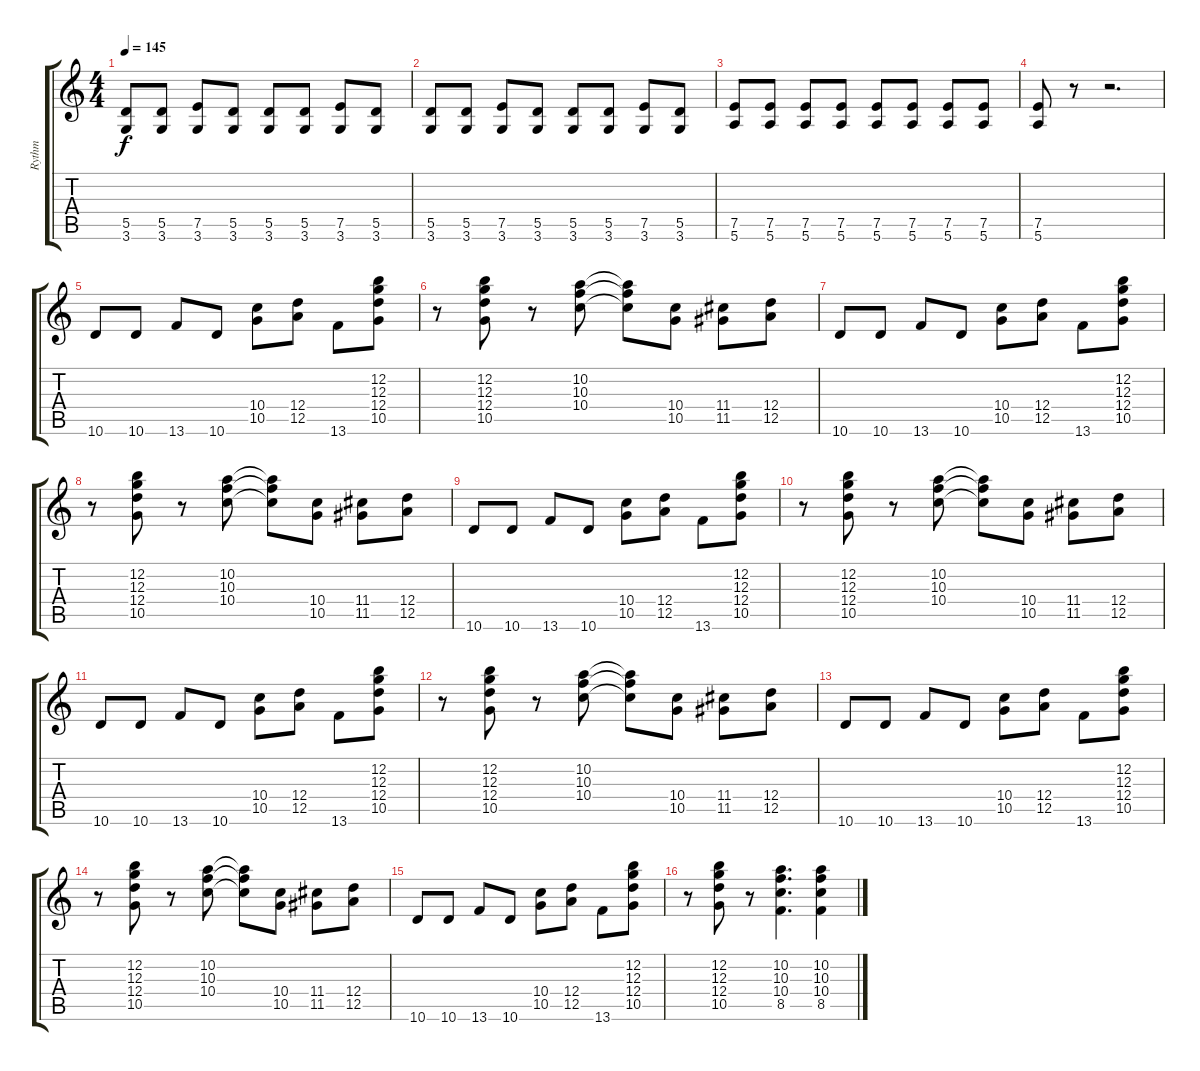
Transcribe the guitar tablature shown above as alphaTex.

\track ("Rythm" "Rythm") {instrument distortionguitar}
\staff {score tabs}
\tuning (E4 B3 G3 D3 A2 E2) {hide}
\ts (4 4)
\tempo 145
\clef g2
\ks c
(5.5 3.6).8{dy f} (5.5 3.6).8 (7.5 3.6).8 (5.5 3.6).8 (5.5 3.6).8 (5.5 3.6).8 (7.5 3.6).8 (5.5 3.6).8 |
(5.5 3.6).8 (5.5 3.6).8 (7.5 3.6).8 (5.5 3.6).8 (5.5 3.6).8 (5.5 3.6).8 (7.5 3.6).8 (5.5 3.6).8 |
(7.5 5.6).8 (7.5 5.6).8 (7.5 5.6).8 (7.5 5.6).8 (7.5 5.6).8 (7.5 5.6).8 (7.5 5.6).8 (7.5 5.6).8 |
(7.5 5.6).8 r.8 r.2{d} |
10.6.8 10.6.8 13.6.8 10.6.8 (10.4 10.5).8 (12.4 12.5).8 13.6.8 (12.2 12.3 12.4 10.5).8 |
r.8 (12.2 12.3 12.4 10.5).8 r.8 (10.2 10.3 10.4).8 (10.2{t} 10.3{t} 10.4{t}).8 (10.4 10.5).8 (11.4 11.5).8 (12.4 12.5).8 |
10.6.8 10.6.8 13.6.8 10.6.8 (10.4 10.5).8 (12.4 12.5).8 13.6.8 (12.2 12.3 12.4 10.5).8 |
r.8 (12.2 12.3 12.4 10.5).8 r.8 (10.2 10.3 10.4).8 (10.2{t} 10.3{t} 10.4{t}).8 (10.4 10.5).8 (11.4 11.5).8 (12.4 12.5).8 |
10.6.8 10.6.8 13.6.8 10.6.8 (10.4 10.5).8 (12.4 12.5).8 13.6.8 (12.2 12.3 12.4 10.5).8 |
r.8 (12.2 12.3 12.4 10.5).8 r.8 (10.2 10.3 10.4).8 (10.2{t} 10.3{t} 10.4{t}).8 (10.4 10.5).8 (11.4 11.5).8 (12.4 12.5).8 |
10.6.8 10.6.8 13.6.8 10.6.8 (10.4 10.5).8 (12.4 12.5).8 13.6.8 (12.2 12.3 12.4 10.5).8 |
r.8 (12.2 12.3 12.4 10.5).8 r.8 (10.2 10.3 10.4).8 (10.2{t} 10.3{t} 10.4{t}).8 (10.4 10.5).8 (11.4 11.5).8 (12.4 12.5).8 |
10.6.8 10.6.8 13.6.8 10.6.8 (10.4 10.5).8 (12.4 12.5).8 13.6.8 (12.2 12.3 12.4 10.5).8 |
r.8 (12.2 12.3 12.4 10.5).8 r.8 (10.2 10.3 10.4).8 (10.2{t} 10.3{t} 10.4{t}).8 (10.4 10.5).8 (11.4 11.5).8 (12.4 12.5).8 |
10.6.8 10.6.8 13.6.8 10.6.8 (10.4 10.5).8 (12.4 12.5).8 13.6.8 (12.2 12.3 12.4 10.5).8 |
r.8 (12.2 12.3 12.4 10.5).8 r.8 (10.2 10.3 10.4 8.5).4{d} (10.2 10.3{ss} 10.4{ss} 8.5{ss}).4
